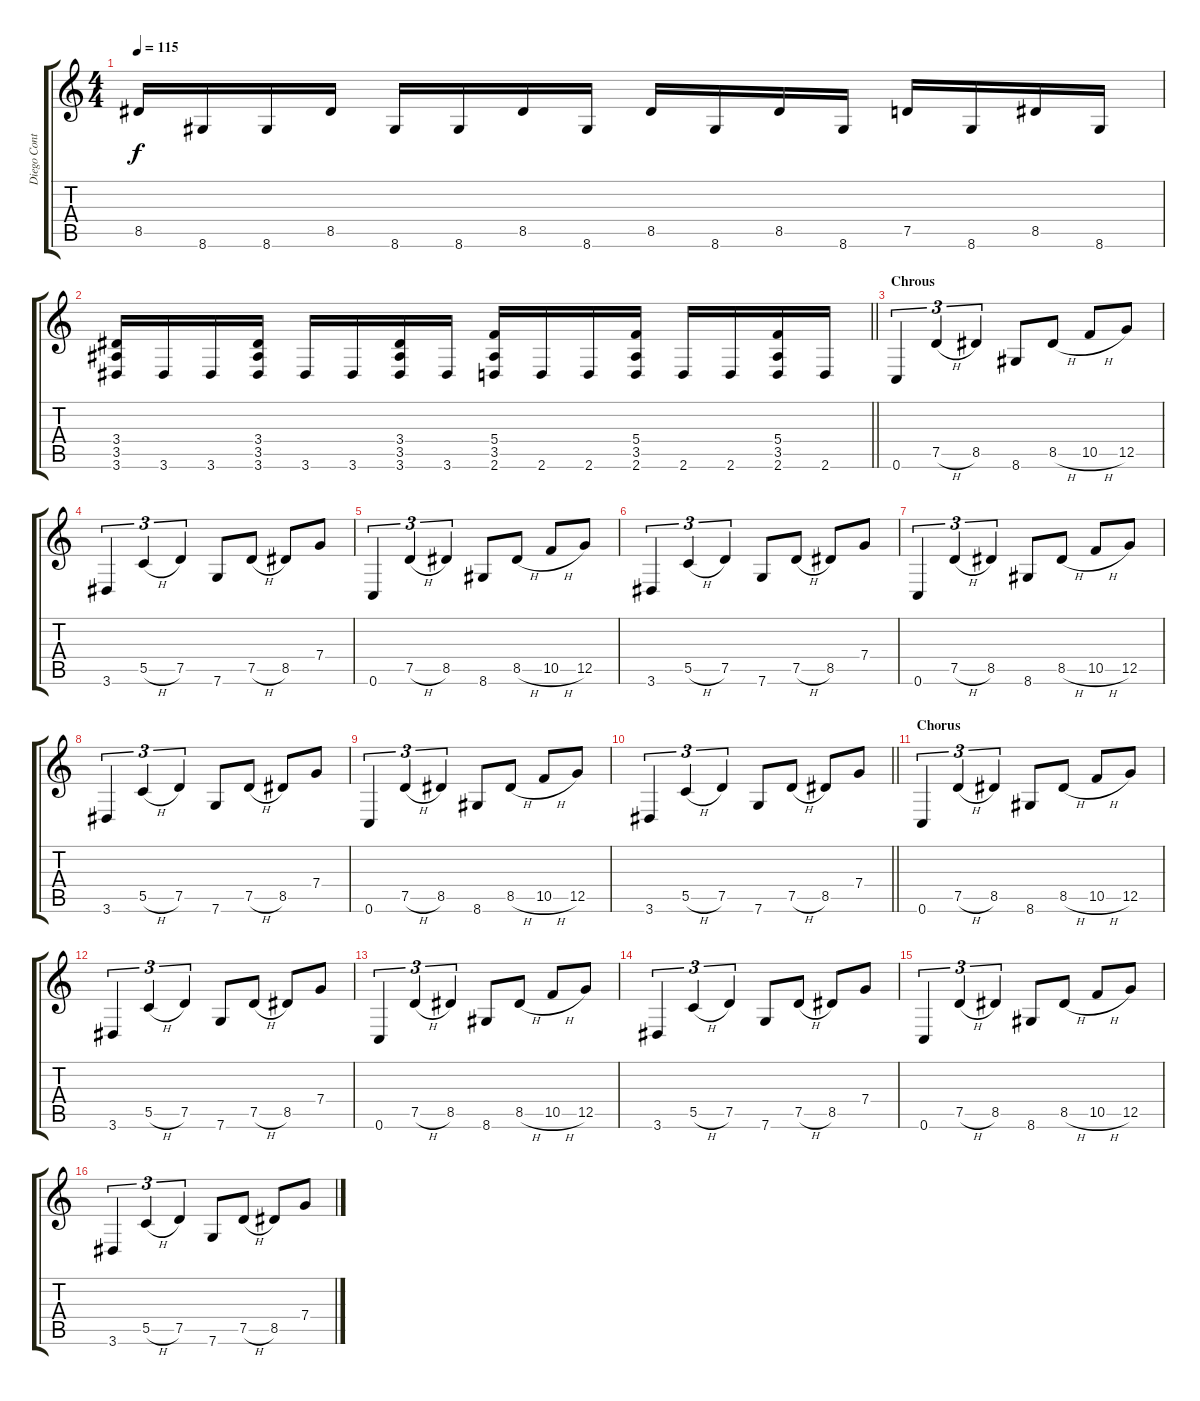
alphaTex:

\track ("Diego Conte" "Diego Cont") {instrument distortionguitar}
\staff {score tabs}
\tuning (D4 A3 F3 C3 G2 C2) {hide}
\ts (4 4)
\tempo 115
\clef g2
\ks c
8.5.16{dy f} 8.6.16 8.6.16 8.5.16 8.6.16 8.6.16 8.5.16 8.6.16 8.5.16 8.6.16 8.5.16 8.6.16 7.5.16 8.6.16 8.5.16 8.6.16 |
\barLineRight lightlight
(3.4 3.5 3.6).16 3.6.16 3.6.16 (3.4 3.5 3.6).16 3.6.16 3.6.16 (3.4 3.5 3.6).16 3.6.16 (5.4 3.5 2.6).16 2.6.16 2.6.16 (5.4 3.5 2.6).16 2.6.16 2.6.16 (5.4 3.5 2.6).16 2.6.16 |
\section ("" "Chrous")
0.6.4{tu (3 2)} 7.5{h}.4{tu (3 2)} 8.5.4{tu (3 2)} 8.6.8 8.5{h}.8 10.5{h}.8 12.5.8 |
3.6.4{tu (3 2)} 5.5{h}.4{tu (3 2)} 7.5.4{tu (3 2)} 7.6.8 7.5{h}.8 8.5.8 7.4.8 |
0.6.4{tu (3 2)} 7.5{h}.4{tu (3 2)} 8.5.4{tu (3 2)} 8.6.8 8.5{h}.8 10.5{h}.8 12.5.8 |
3.6.4{tu (3 2)} 5.5{h}.4{tu (3 2)} 7.5.4{tu (3 2)} 7.6.8 7.5{h}.8 8.5.8 7.4.8 |
0.6.4{tu (3 2)} 7.5{h}.4{tu (3 2)} 8.5.4{tu (3 2)} 8.6.8 8.5{h}.8 10.5{h}.8 12.5.8 |
3.6.4{tu (3 2)} 5.5{h}.4{tu (3 2)} 7.5.4{tu (3 2)} 7.6.8 7.5{h}.8 8.5.8 7.4.8 |
0.6.4{tu (3 2)} 7.5{h}.4{tu (3 2)} 8.5.4{tu (3 2)} 8.6.8 8.5{h}.8 10.5{h}.8 12.5.8 |
\barLineRight lightlight
3.6.4{tu (3 2)} 5.5{h}.4{tu (3 2)} 7.5.4{tu (3 2)} 7.6.8 7.5{h}.8 8.5.8 7.4.8 |
\section ("" "Chorus")
0.6.4{tu (3 2)} 7.5{h}.4{tu (3 2)} 8.5.4{tu (3 2)} 8.6.8 8.5{h}.8 10.5{h}.8 12.5.8 |
3.6.4{tu (3 2)} 5.5{h}.4{tu (3 2)} 7.5.4{tu (3 2)} 7.6.8 7.5{h}.8 8.5.8 7.4.8 |
0.6.4{tu (3 2)} 7.5{h}.4{tu (3 2)} 8.5.4{tu (3 2)} 8.6.8 8.5{h}.8 10.5{h}.8 12.5.8 |
3.6.4{tu (3 2)} 5.5{h}.4{tu (3 2)} 7.5.4{tu (3 2)} 7.6.8 7.5{h}.8 8.5.8 7.4.8 |
0.6.4{tu (3 2)} 7.5{h}.4{tu (3 2)} 8.5.4{tu (3 2)} 8.6.8 8.5{h}.8 10.5{h}.8 12.5.8 |
3.6.4{tu (3 2)} 5.5{h}.4{tu (3 2)} 7.5.4{tu (3 2)} 7.6.8 7.5{h}.8 8.5.8 7.4.8
